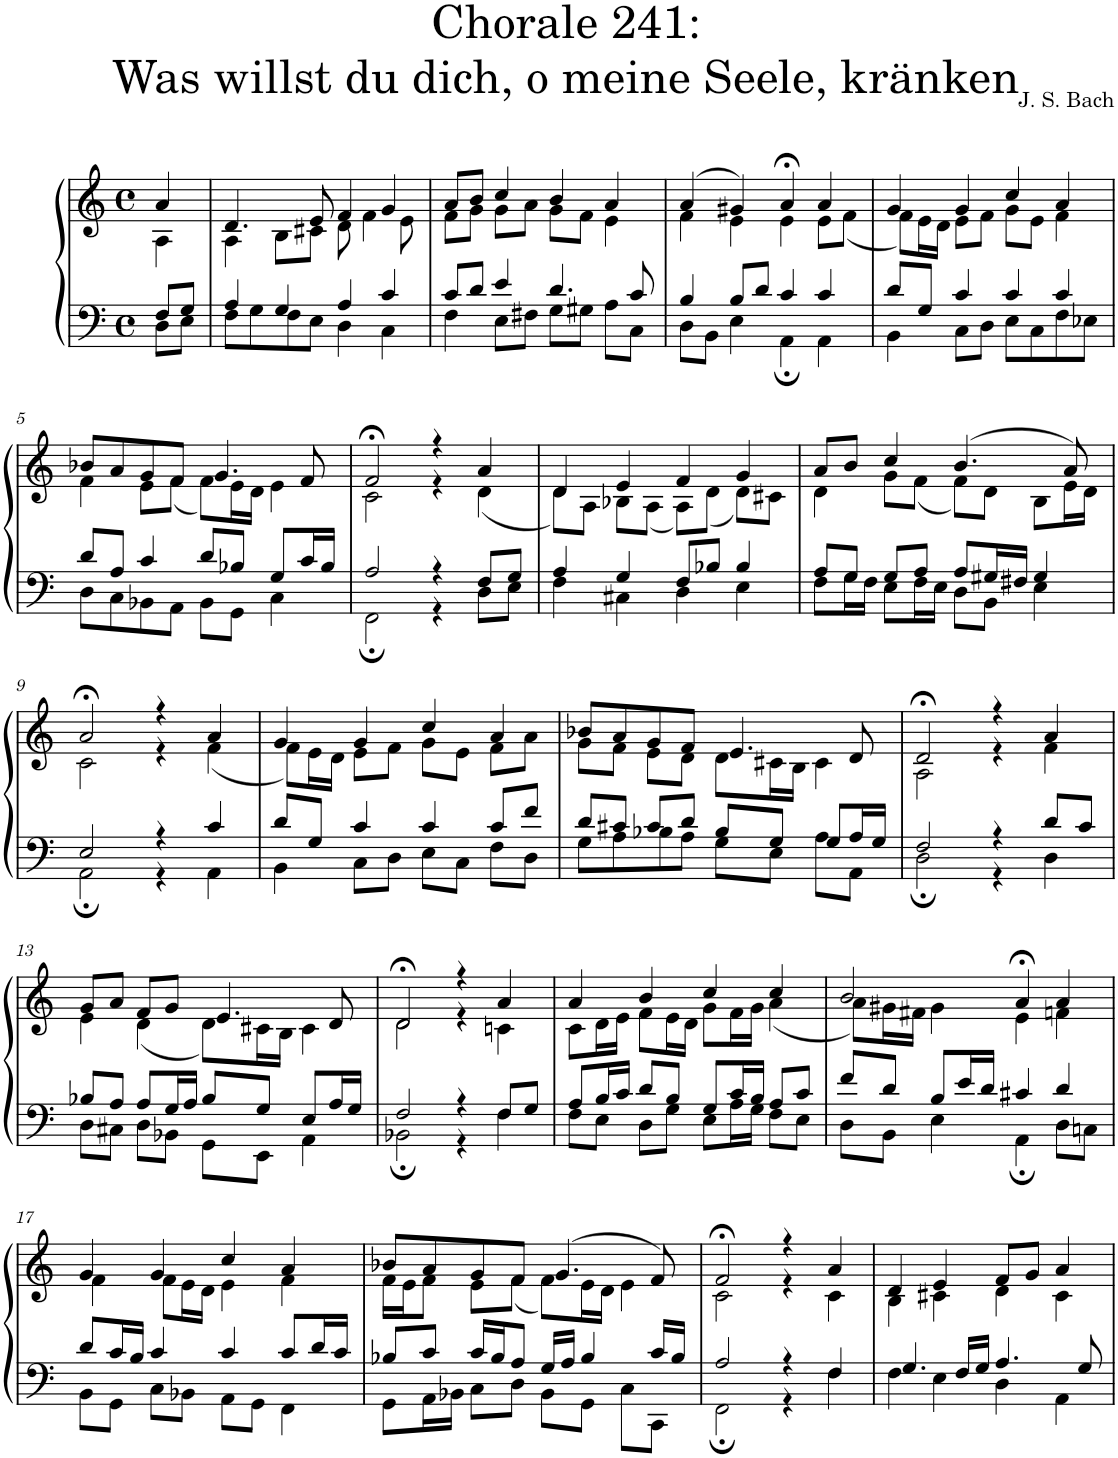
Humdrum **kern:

**kern	**kern
*part1	*part1
*staff2	*staff1
*I"S,A	*
*clefF4	*clefG2
*k[]	*k[]
*M4/4	*M4/4
*met(c)	*met(c)
=	=
*^	*^
8F/L	8D\L	4a/	4A\
8G/J	8E\J	.	.
=1	=1	=1	=1
4A/	8F\L	4.d/	4A\
.	8G\	.	.
4G/	8F\	.	8B\L
.	8E\J	8e/	8c#X\J
4A/	4D\	4f/	8d\
.	.	.	4f\
4c/	4C\	4g/	.
.	.	.	8e\
=2	=2	=2	=2
8c/L	4F\	8a/L	8f\L
8d/J	.	8b/J	8g\J
4e/	8E\L	4cc/	8g\L
.	8F#X\J	.	8a\J
4.d/	8G\L	4b/	8g\L
.	8G#X\J	.	8f\J
.	8A\L	4a/	4e\
8c/	8C\J	.	.
=3	=3	=3	=3
4B/	8D\L	(>4a/	4f\
.	8BB\J	.	.
8B/L	4E\	4g#X/)	4e\
8d/J	.	.	.
4c/	4AA;\	4a;</	4e\
4c/	4AA\	4a/	8e\L
.	.	.	(<8f\J
=4	=4	=4	=4
8d/L	4BB\	4g/	8f\L)
8G/J	.	.	16e\L
.	.	.	16d\JJ
4c/	8C\L	4g/	8e\L
.	8D\J	.	8f\J
4c/	8E\L	4cc/	8g\L
.	8C\	.	8e\J
4c/	8F\	4a/	4f\
.	8E-X\J	.	.
!!LO:LB:g=z	!!
=5	=5	=5	=5
8d/L	8D\L	8b-X/L	4f\
8A/J	8C\	8a/	.
4c/	8BB-X\	8g/	8e\L
.	8AA\J	8f/J	(<8f\J
8d/L	8BB-\L	4.g/	8f\L)
8B-X/J	8GG\J	.	16e\L
.	.	.	16d\JJ
8G/L	4C\	.	4e\
16c/L	.	8f/	.
16B-/JJ	.	.	.
=6	=6	=6	=6
2A/	2FF;\	2f;</	2c\
4r	4r	4r	4r
8F/L	8D\L	4a/	(<4d\
8G/J	8E\J	.	.
=7	=7	=7	=7
4A/	4F\	4d/	8d\L)
.	.	.	8A\J
4G/	4C#X\	4e/	8B-X\L
.	.	.	(<8A\J
8F/L	4D\	4f/	8A\L)
8B-X/J	.	.	(<8d\J
4B-/	4E\	4g/	8d\L)
.	.	.	8c#X\J
=8	=8	=8	=8
8A/L	8F\L	8a/L	4d\
8G/J	16G\L	8b/J	.
.	16F\JJ	.	.
8G/L	8E\L	4cc/	8g\L
8A/J	16F\L	.	(<8f\J
.	16E\JJ	.	.
8A/L	8D\L	(>4.b/	8f\L)
16G#X/L	8BB\J	.	8d\J
16F#X/JJ	.	.	.
4G#/	4E\	.	8B\L
.	.	8a/)	16e\L
.	.	.	16d\JJ
!!LO:LB:g=z	!!
=9	=9	=9	=9
2E/	2AA;\	2a;</	2c\
4r	4r	4r	4r
4c/	4AA\	4a/	(<4f\
=10	=10	=10	=10
8d/L	4BB\	4g/	8f\L)
8G/J	.	.	16e\L
.	.	.	16d\JJ
4c/	8C\L	4g/	8e\L
.	8D\J	.	8f\J
4c/	8E\L	4cc/	8g\L
.	8C\J	.	8e\J
8c/L	8F\L	4a/	8f\L
8f/J	8D\J	.	8a\J
=11	=11	=11	=11
8d/L	8G\L	8b-X/L	8g\L
8c#X/J	8A\	8a/	8f\J
8c#/L	8B-X\	8g/	8e\L
8d/J	8A\J	8f/J	8d\J
8B-/L	8G\L	4.e/	8d\L
8G/J	8E\J	.	16c#X\L
.	.	.	16B\JJ
8G/L	8A\L	.	4c#\
16A/L	8AA\J	8d/	.
16G/JJ	.	.	.
=12	=12	=12	=12
2F/	2D;\	2d;</	2A\
4r	4r	4r	4r
8d/L	4D\	4a/	4f\
8c/J	.	.	.
!!LO:LB:g=z	!!
=13	=13	=13	=13
8B-X/L	8D\L	8g/L	4e\
8A/J	8C#X\J	8a/J	.
8A/L	8D\L	8f/L	(<4d\
16G/L	8BB-X\J	8g/J	.
16A/JJ	.	.	.
8B-/L	8GG\L	4.e/	8d\L)
8G/J	8EE\J	.	16c#X\L
.	.	.	16B\JJ
8E/L	4AA\	.	4c#\
16A/L	.	8d/	.
16G/JJ	.	.	.
=14	=14	=14	=14
2F/	2BB-X;\	2d;</	2d\
4r	4r	4r	4r
8F/L	4F\	4a/	4cn\
8G/J	.	.	.
=15	=15	=15	=15
8A/L	8F\L	4a/	8c\L
16B/L	8E\J	.	16d\L
16c/JJ	.	.	16e\JJ
8d/L	8D\L	4b/	8f\L
8B/J	8G\J	.	16e\L
.	.	.	16d\JJ
8G/L	8E\L	4cc/	8g\L
16c/L	16A\L	.	16f\L
16B/JJ	16G\JJ	.	16g\JJ
8A/L	8F\L	4cc/	(<4a\
8c/J	8E\J	.	.
=16	=16	=16	=16
8f/L	8D\L	2b/	8a\L)
8d/J	8BB\J	.	16g#X\L
.	.	.	16f#X\JJ
8B/L	4E\	.	4g#\
16e/L	.	.	.
16d/JJ	.	.	.
4c#X/	4AA;\	4a;</	4e\
4d/	8D\L	4a/	4fn\
.	8Cn\J	.	.
!!LO:LB:g=z	!!
=17	=17	=17	=17
8d/L	8BB\L	4g/	4f\
16c/L	8GG\J	.	.
16B/JJ	.	.	.
4c/	8C\L	4g/	8f\L
.	8BB-X\J	.	16e\L
.	.	.	16d\JJ
4c/	8AA\L	4cc/	4e\
.	8GG\J	.	.
8c/L	4FF\	4a/	4f\
16d/L	.	.	.
16c/JJ	.	.	.
=18	=18	=18	=18
8B-X/L	8GG\L	8b-X/L	16f\LL
.	.	.	16e\J
8c/J	16AA\L	8a/	8f\J
.	16BB-X\JJ	.	.
16c/LL	8C\L	8g/	8e\L
16B-/J	.	.	.
8A/J	8D\J	8f/J	(<8f\J
16G/LL	8BB-\L	(>4.g/	8f\L)
16A/JJ	.	.	.
4B-/	8GG\J	.	16e\L
.	.	.	16d\JJ
.	8C\L	.	4e\
16c/LL	8CC\J	8f/)	.
16B-/JJ	.	.	.
=19	=19	=19	=19
2A/	2FF;\	2f;</	2c\
4r	4r	4r	4r
4F/	4F\	4a/	4c\
=20	=20	=20	=20
4.G/	4F\	4d/	4B\
.	4E\	4e/	4c#X\
16F/LL	.	.	.
16G/JJ	.	.	.
4.A/	4D\	8f/L	4d\
.	.	8g/J	.
.	4AA\	4a/	4c#\
8G/	.	.	.
*v	*v	*	*
*	*v	*v
=	=
*-	*-
